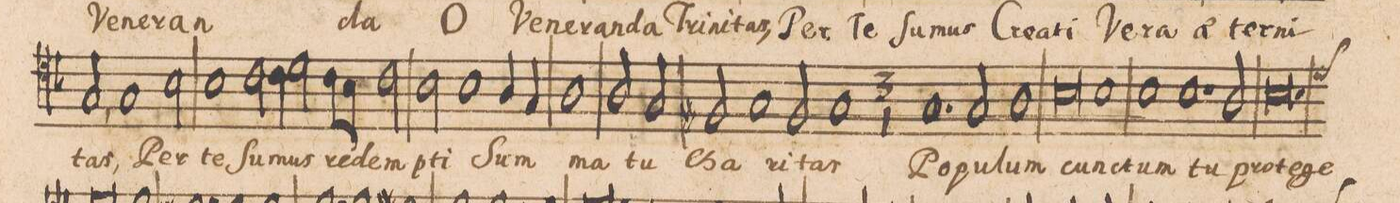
**kern	**text
*I"[Tenore]	*
*clefC4	*
*k[b-]	*
*met(C|)	*
*M2/1	*
2G,/	-tas,
1G/	Per
=18-	=18-
2B-\	te
1B-\	ſu-
=19-	=19-
2c\	-mus
4c\	re-
2d\	-dem-
8c\L	.
8B-\J	.
2c\	.
=20-	=20-
2B-\	-pti
1B-\	Sum-
4A/	.
4G/	.
=21-	=21-
1A\	-ma
2A/	tu
2G/	.
=22-	=22-
2F#X/	Cha-
1G/	.
2F#/	-ri-
=23-	=23-
1G/	-tas
=24-	=24-
*M3/1	*
1.G/	Po-
2G/	-pu-
1A\	-lum
=25-	=25-
0B-\	cun-
1B-\	-ctum
=26-	=26-
1B-\	tu
1.B-\	pro-
2A/	-te-
=27-	=27-
*custos:d	*
0.B-\	-ge
=28-	=28-
*-	*-
